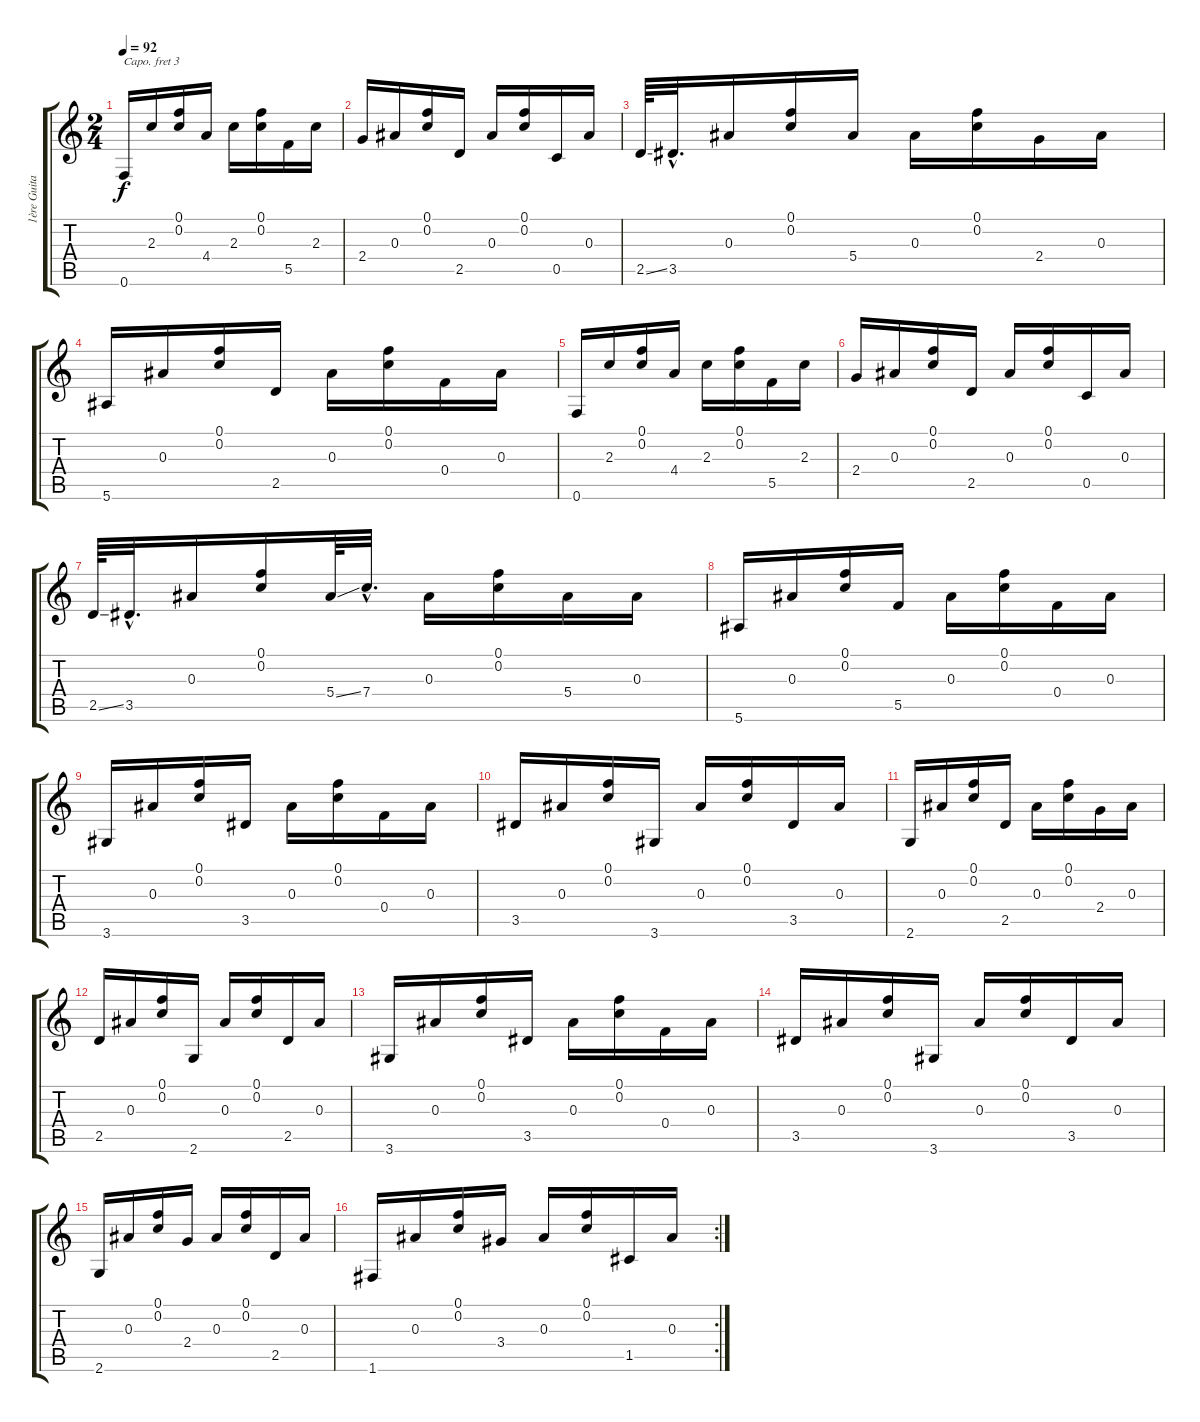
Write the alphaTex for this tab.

\track ("1ère Guitare" "1ère Guita") {instrument acousticguitarnylon}
\staff {score tabs}
\capo 3
\tuning (D4 A3 G3 D3 A2 D2) {hide}
\ts (2 4)
\tempo 92
\clef g2
\ks c
0.6.16{dy f} 2.3.16 (0.1 0.2).16 4.4.16 2.3.16 (0.1 0.2).16 5.5.16 2.3.16 |
2.4.16 0.3.16 (0.1 0.2).16 2.5.16 0.3.16 (0.1 0.2).16 0.5.16 0.3.16 |
2.5{ss}.64 3.5{hac}.32{d} 0.3.16 (0.1 0.2).16 5.4.16 0.3.16 (0.1 0.2).16 2.4.16 0.3.16 |
5.6.16 0.3.16 (0.1 0.2).16 2.5.16 0.3.16 (0.1 0.2).16 0.4.16 0.3.16 |
0.6.16 2.3.16 (0.1 0.2).16 4.4.16 2.3.16 (0.1 0.2).16 5.5.16 2.3.16 |
2.4.16 0.3.16 (0.1 0.2).16 2.5.16 0.3.16 (0.1 0.2).16 0.5.16 0.3.16 |
2.5{ss}.64 3.5{hac}.32{d} 0.3.16 (0.1 0.2).16 5.4{ss}.64 7.4{hac}.32{d} 0.3.16 (0.1 0.2).16 5.4.16 0.3.16 |
5.6.16 0.3.16 (0.1 0.2).16 5.5.16 0.3.16 (0.1 0.2).16 0.4.16 0.3.16 |
3.6.16 0.3.16 (0.1 0.2).16 3.5.16 0.3.16 (0.1 0.2).16 0.4.16 0.3.16 |
3.5.16 0.3.16 (0.1 0.2).16 3.6.16 0.3.16 (0.1 0.2).16 3.5.16 0.3.16 |
2.6.16 0.3.16 (0.1 0.2).16 2.5.16 0.3.16 (0.1 0.2).16 2.4.16 0.3.16 |
2.5.16 0.3.16 (0.1 0.2).16 2.6.16 0.3.16 (0.1 0.2).16 2.5.16 0.3.16 |
3.6.16 0.3.16 (0.1 0.2).16 3.5.16 0.3.16 (0.1 0.2).16 0.4.16 0.3.16 |
3.5.16 0.3.16 (0.1 0.2).16 3.6.16 0.3.16 (0.1 0.2).16 3.5.16 0.3.16 |
2.6.16 0.3.16 (0.1 0.2).16 2.4.16 0.3.16 (0.1 0.2).16 2.5.16 0.3.16 |
\rc 2
1.6.16 0.3.16 (0.1 0.2).16 3.4.16 0.3.16 (0.1 0.2).16 1.5.16 0.3.16
